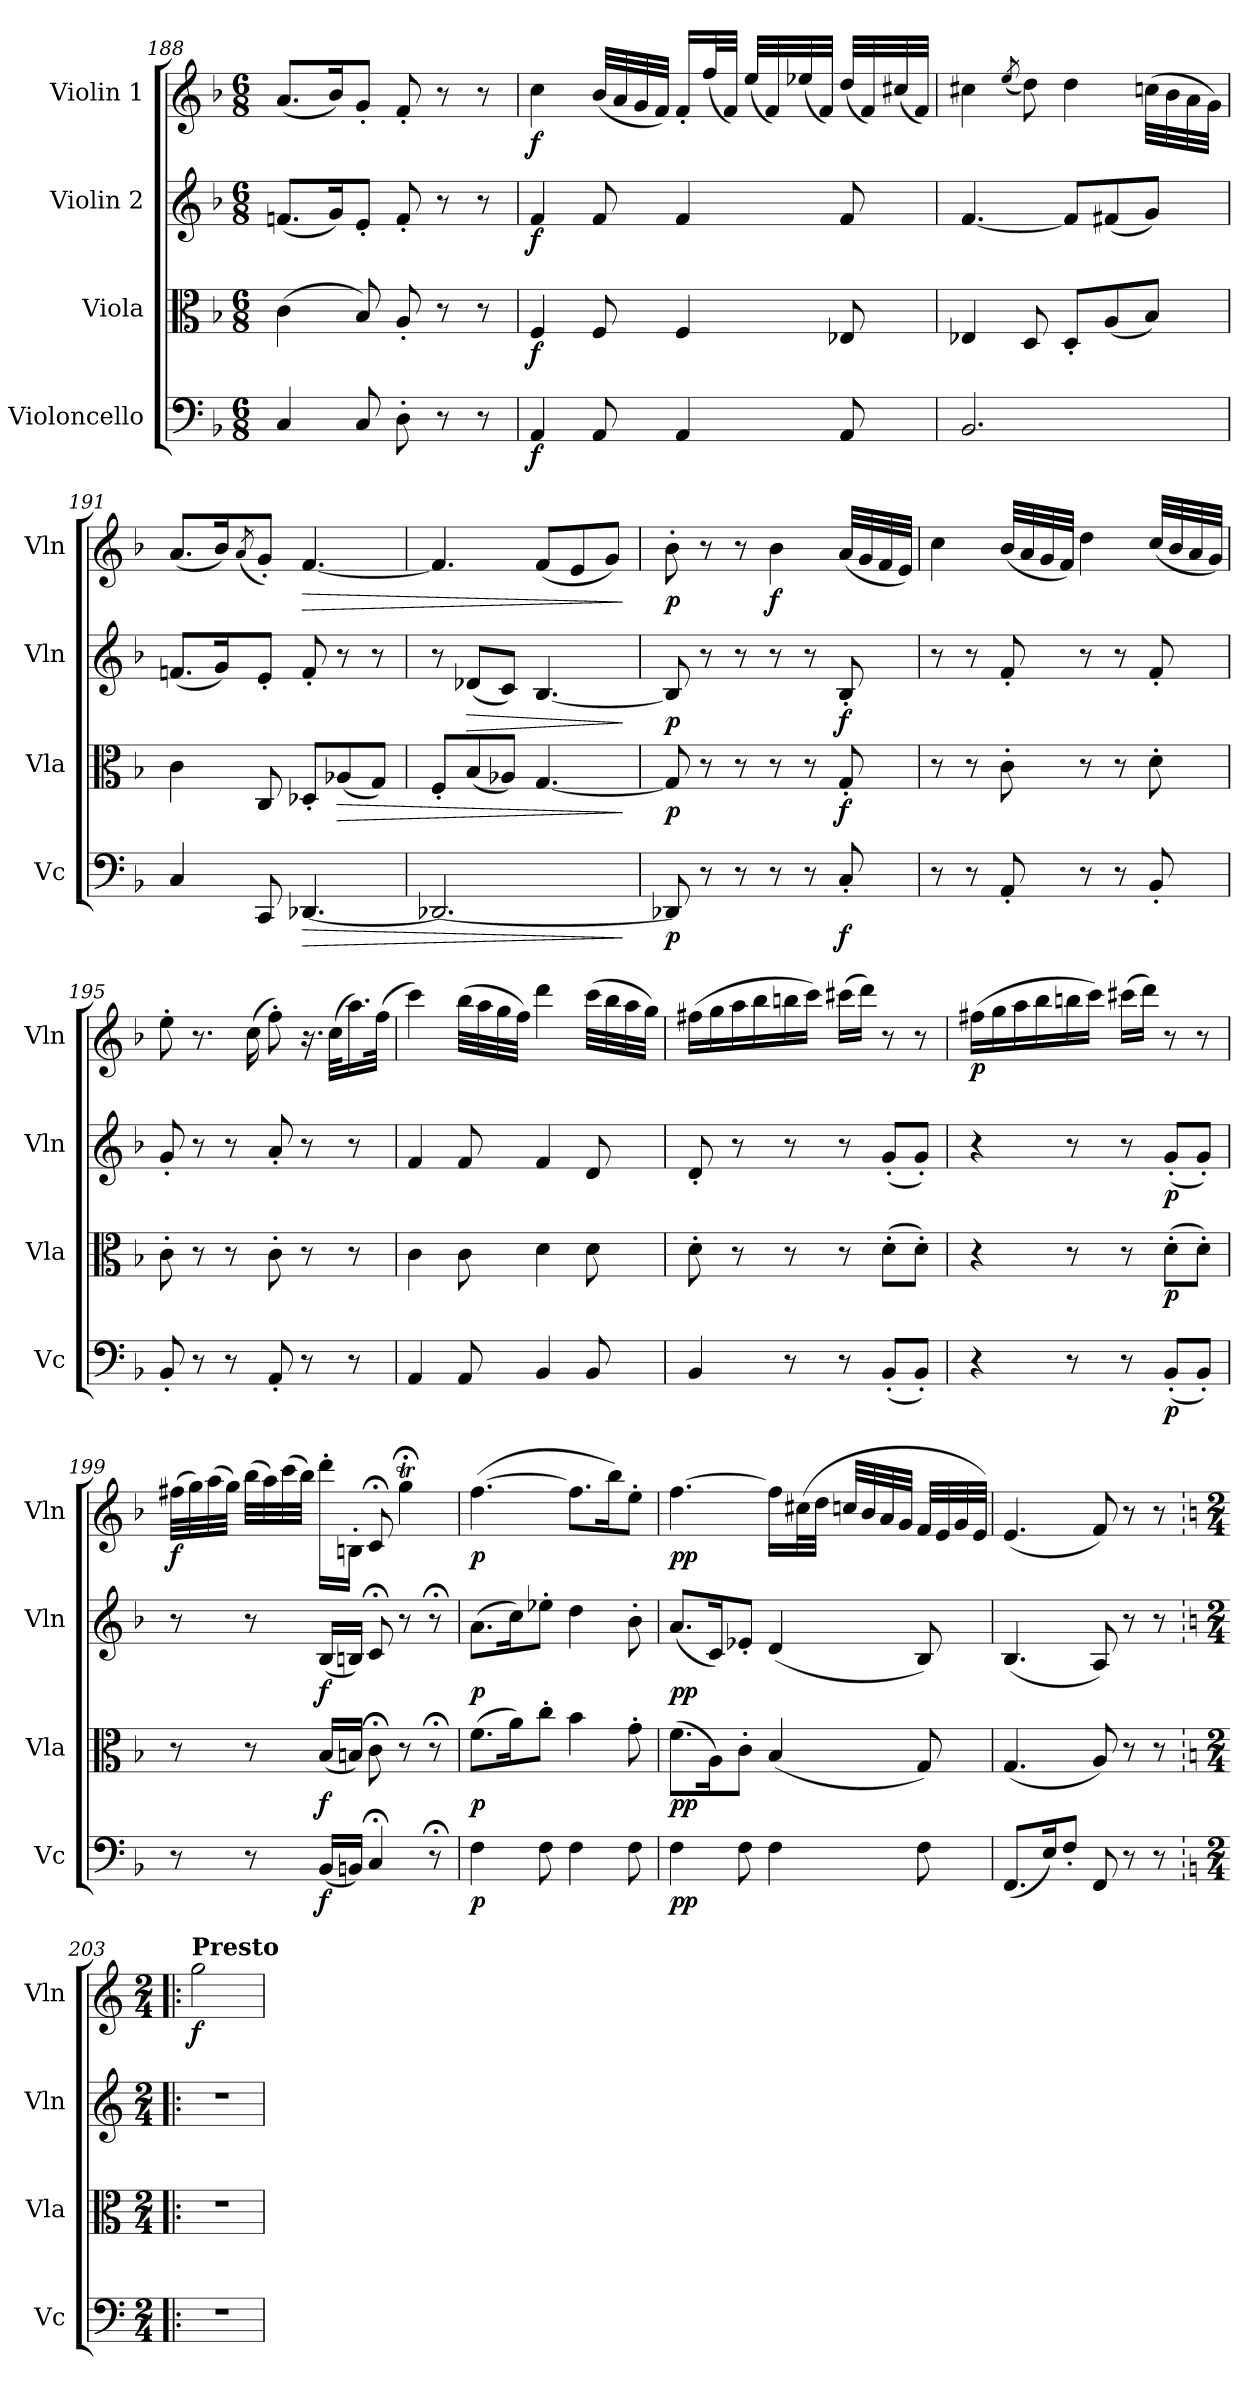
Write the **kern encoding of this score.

**kern	**dynam	**kern	**dynam	**kern	**dynam	**kern	**dynam
*part4	*part4	*part3	*part3	*part2	*part2	*part1	*part1
*staff4	*staff4	*staff3	*staff3	*staff2	*staff2	*staff1	*staff1
*I"Violoncello	*	*I"Viola	*	*I"Violin 2	*	*I"Violin 1	*
*I'Vc	*	*I'Vla	*	*I'Vln	*	*I'Vln	*
*clefF4	*	*clefC3	*	*clefG2	*	*clefG2	*
*k[b-]	*	*k[b-]	*	*k[b-]	*	*k[b-]	*
*M6/8	*	*M6/8	*	*M6/8	*	*M6/8	*
=188	=188	=188	=188	=188	=188	=188	=188
4C/	.	(>4c\	.	(<8.fn/L	.	(<8.a/L	.
.	.	.	.	16g/K)	.	16b-/K)	.
8C/	.	8B-/)	.	8e'/J	.	8g'/J	.
8D'\	.	8A'/	.	8f'/	.	8f'/	.
8r	.	8r	.	8r	.	8r	.
8r	.	8r	.	8r	.	8r	.
=189	=189	=189	=189	=189	=189	=189	=189
!	!LO:DY:b	!	!LO:DY:b	!	!LO:DY:b	!	!LO:DY:b
4AA/	f	4F/	f	4f/	f	4cc\	f
8AA/	.	8F/	.	8f/	.	(<32b-/LLL	.
.	.	.	.	.	.	32a/	.
.	.	.	.	.	.	32g/	.
.	.	.	.	.	.	32f/JJJ)	.
4AA/	.	4F/	.	4f/	.	16f'/LL	.
.	.	.	.	.	.	(<32ff/L	.
.	.	.	.	.	.	32f/JJJ)	.
.	.	.	.	.	.	(<32ee/LLL	.
.	.	.	.	.	.	32f/)	.
.	.	.	.	.	.	(<32ee-X/	.
.	.	.	.	.	.	32f/JJJ)	.
8AA/	.	8E-X/	.	8f/	.	(<32dd/LLL	.
.	.	.	.	.	.	32f/)	.
.	.	.	.	.	.	(<32cc#X/	.
.	.	.	.	.	.	32f/JJJ)	.
!!LO:LB:g=z
=190	=190	=190	=190	=190	=190	=190	=190
2.BB-/	.	4E-X/	.	[4.f/	.	4cc#X\	.
.	.	.	.	.	.	(<8qee/	.
.	.	8D/	.	.	.	8dd\)	.
.	.	8D'/L	.	8f/L]	.	4dd\	.
.	.	(<8A/	.	(<8f#X/	.	.	.
.	.	8B-/J)	.	8g/J)	.	(>32ccn\LLL	.
.	.	.	.	.	.	32b-\	.
.	.	.	.	.	.	32a\	.
.	.	.	.	.	.	32g\JJJ)	.
=191	=191	=191	=191	=191	=191	=191	=191
4C/	.	4c\	.	(<8.fn/L	.	(<8.a/L	.
.	.	.	.	16g/K)	.	16b-/K)	.
.	.	.	.	.	.	(<8qa/	.
8CC/	.	8C/	.	8e'/J	.	8g'/J)	.
!	!LO:HP:b	!	!	!	!	!	!LO:HP:b
[4.DD-X/	>	8D-X'/L	.	8f'/	.	[4.f/	>
!	!	!	!LO:HP:b	!	!	!	!
.	.	(<8A-X/	>	8r	.	.	.
.	.	8G/J)	.	8r	.	.	.
=192	=192	=192	=192	=192	=192	=192	=192
2.DD-X/_	.	8F'/L	.	8r	.	4.f/]	.
!	!	!	!	!	!LO:HP:b	!	!
.	.	(<8B-/	.	(<8d-X/L	>	.	.
.	.	8A-X/J)	.	8c/J)	.	.	.
.	.	[4.G/	.	[4.B-/	.	(<8f/L	.
.	.	.	.	.	.	8e/	.
.	.	.	.	.	.	8g/J)	.
.	]	.	]	.	]	.	]
=193	=193	=193	=193	=193	=193	=193	=193
!	!LO:DY:b	!	!LO:DY:b	!	!LO:DY:b	!	!LO:DY:b
8DD-X/]	p	8G/]	p	8B-/]	p	8b-'\	p
8r	.	8r	.	8r	.	8r	.
8r	.	8r	.	8r	.	8r	.
!	!	!	!	!	!	!	!LO:DY:b
8r	.	8r	.	8r	.	4b-\	f
8r	.	8r	.	8r	.	.	.
!	!LO:DY:b	!	!LO:DY:b	!	!LO:DY:b	!	!
8C'/	f	8G'/	f	8B-'/	f	(<32a/LLL	.
.	.	.	.	.	.	32g/	.
.	.	.	.	.	.	32f/	.
.	.	.	.	.	.	32e/JJJ)	.
!!LO:PB:g=z
=194	=194	=194	=194	=194	=194	=194	=194
8r	.	8r	.	8r	.	4cc\	.
8r	.	8r	.	8r	.	.	.
8AA'/	.	8c'\	.	8f'/	.	(<32b-/LLL	.
.	.	.	.	.	.	32a/	.
.	.	.	.	.	.	32g/	.
.	.	.	.	.	.	32f/JJJ)	.
8r	.	8r	.	8r	.	4dd\	.
8r	.	8r	.	8r	.	.	.
8BB-'/	.	8d'\	.	8f'/	.	(<32cc/LLL	.
.	.	.	.	.	.	32b-/	.
.	.	.	.	.	.	32a/	.
.	.	.	.	.	.	32g/JJJ)	.
=195	=195	=195	=195	=195	=195	=195	=195
8BB-'/	.	8c'\	.	8g'/	.	8ee'\	.
8r	.	8r	.	8r	.	8.r	.
8r	.	8r	.	8r	.	.	.
.	.	.	.	.	.	(>16cc\	.
8AA'/	.	8c'\	.	8a'/	.	8ff'\)	.
8r	.	8r	.	8r	.	16.r	.
.	.	.	.	.	.	(>32cc\KLL	.
8r	.	8r	.	8r	.	16.aa\)	.
.	.	.	.	.	.	(>32ff\JJk	.
=196	=196	=196	=196	=196	=196	=196	=196
4AA/	.	4c\	.	4f/	.	4ccc\)	.
8AA/	.	8c\	.	8f/	.	(>32bb-\LLL	.
.	.	.	.	.	.	32aa\	.
.	.	.	.	.	.	32gg\	.
.	.	.	.	.	.	32ff\JJJ)	.
4BB-/	.	4d\	.	4f/	.	4ddd\	.
8BB-/	.	8d\	.	8d/	.	(>32ccc\LLL	.
.	.	.	.	.	.	32bb-\	.
.	.	.	.	.	.	32aa\	.
.	.	.	.	.	.	32gg\JJJ)	.
!!LO:LB:g=z
=197	=197	=197	=197	=197	=197	=197	=197
4BB-/	.	8d'\	.	8d'/	.	(>16ff#X\LL	.
.	.	.	.	.	.	16gg\	.
.	.	8r	.	8r	.	16aa\	.
.	.	.	.	.	.	16bb-\	.
8r	.	8r	.	8r	.	16bbn\	.
.	.	.	.	.	.	16ccc\JJ)	.
8r	.	8r	.	8r	.	(>16ccc#X\LL	.
.	.	.	.	.	.	16ddd\JJ)	.
(<8BB-'/L	.	(>8d'\L	.	(<8g'/L	.	8r	.
8BB-'/J)	.	8d'\J)	.	8g'/J)	.	8r	.
=198	=198	=198	=198	=198	=198	=198	=198
!	!	!	!	!	!	!	!LO:DY:b
4r	.	4r	.	4r	.	(>16ff#X\LL	p
.	.	.	.	.	.	16gg\	.
.	.	.	.	.	.	16aa\	.
.	.	.	.	.	.	16bb-\	.
8r	.	8r	.	8r	.	16bbn\	.
.	.	.	.	.	.	16ccc\JJ)	.
8r	.	8r	.	8r	.	(>16ccc#X\LL	.
.	.	.	.	.	.	16ddd\JJ)	.
!	!LO:DY:b	!	!LO:DY:b	!	!LO:DY:b	!	!
(<8BB-'/L	p	(>8d'\L	p	(<8g'/L	p	8r	.
8BB-'/J)	.	8d'\J)	.	8g'/J)	.	8r	.
=199	=199	=199	=199	=199	=199	=199	=199
!	!	!	!	!	!	!	!LO:DY:b
8r	.	8r	.	8r	.	(>32ff#X\LLL	f
.	.	.	.	.	.	32gg\)	.
.	.	.	.	.	.	(>32aa\	.
.	.	.	.	.	.	32gg\JJJ)	.
8r	.	8r	.	8r	.	(>32bb-\LLL	.
.	.	.	.	.	.	32aa\)	.
.	.	.	.	.	.	(>32ccc\	.
.	.	.	.	.	.	32bb-\JJJ)	.
!	!LO:DY:b	!	!LO:DY:b	!	!LO:DY:b	!	!
(<16BB-/LL	f	(<16B-/LL	f	(<16B-/LL	f	16ddd'\LL	.
16BBn/JJ)	.	16Bn/JJ)	.	16Bn/JJ)	.	16Bn'\JJ	.
4C;</	.	8c;<\	.	8c;</	.	8c;</	.
.	.	8r	.	8r	.	4gg;<T\	.
8r;<	.	8r;<	.	8r;<	.	.	.
!!LO:LB:g=z
=200	=200	=200	=200	=200	=200	=200	=200
!	!LO:DY:b	!	!LO:DY:b	!	!LO:DY:b	!	!LO:DY:b
4F\	p	(>8.f\L	p	(>8.a\L	p	(>[4.ff\	p
.	.	16a\K)	.	16cc\K)	.	.	.
8F\	.	8cc'\J	.	8ee-X'\J	.	.	.
4F\	.	4b-\	.	4dd\	.	8.ff\L]	.
.	.	.	.	.	.	16bb-\K)	.
8F\	.	8g'\	.	8b-'\	.	8ee'\J	.
=201	=201	=201	=201	=201	=201	=201	=201
!	!LO:DY:b	!	!LO:DY:b	!	!LO:DY:b	!	!LO:DY:b
4F\	pp	(>8.f\L	pp	(<8.a/L	pp	[4.ff\	pp
.	.	16A\K)	.	16c/K)	.	.	.
8F\	.	8c'\J	.	8e-X'/J	.	.	.
4F\	.	(<4B-/	.	(<4d/	.	16ff\LL]	.
.	.	.	.	.	.	(>32cc#X\L	.
.	.	.	.	.	.	32dd\JJJ	.
.	.	.	.	.	.	32ccn/LLL	.
.	.	.	.	.	.	32b-/	.
.	.	.	.	.	.	32a/	.
.	.	.	.	.	.	32g/JJJ	.
8F\	.	8G/)	.	8B-/)	.	32f/LLL	.
.	.	.	.	.	.	32e/	.
.	.	.	.	.	.	32g/	.
.	.	.	.	.	.	32e/JJJ)	.
=202	=202	=202	=202	=202	=202	=202	=202
(<8.FF/L	.	(<4.G/	.	(<4.B-/	.	(<4.e/	.
16E/K)	.	.	.	.	.	.	.
8F'/J	.	.	.	.	.	.	.
8FF/	.	8A/)	.	8A/)	.	8f/)	.
8r	.	8r	.	8r	.	8r	.
8r	.	8r	.	8r	.	8r	.
!!LO:PB:g=z
=203|!:	=203|!:	=203|!:	=203|!:	=203|!:	=203|!:	=203|!:	=203|!:
*k[]	*	*k[]	*	*k[]	*	*k[]	*
*M2/4	*	*M2/4	*	*M2/4	*	*M2/4	*
!	!	!	!	!	!	!LO:TX:a:B:t=Presto	!
!	!	!	!	!	!	!	!LO:DY:b
2r	.	2r	.	2r	.	2gg\	f
=	=	=	=	=	=	=	=
*-	*-	*-	*-	*-	*-	*-	*-
